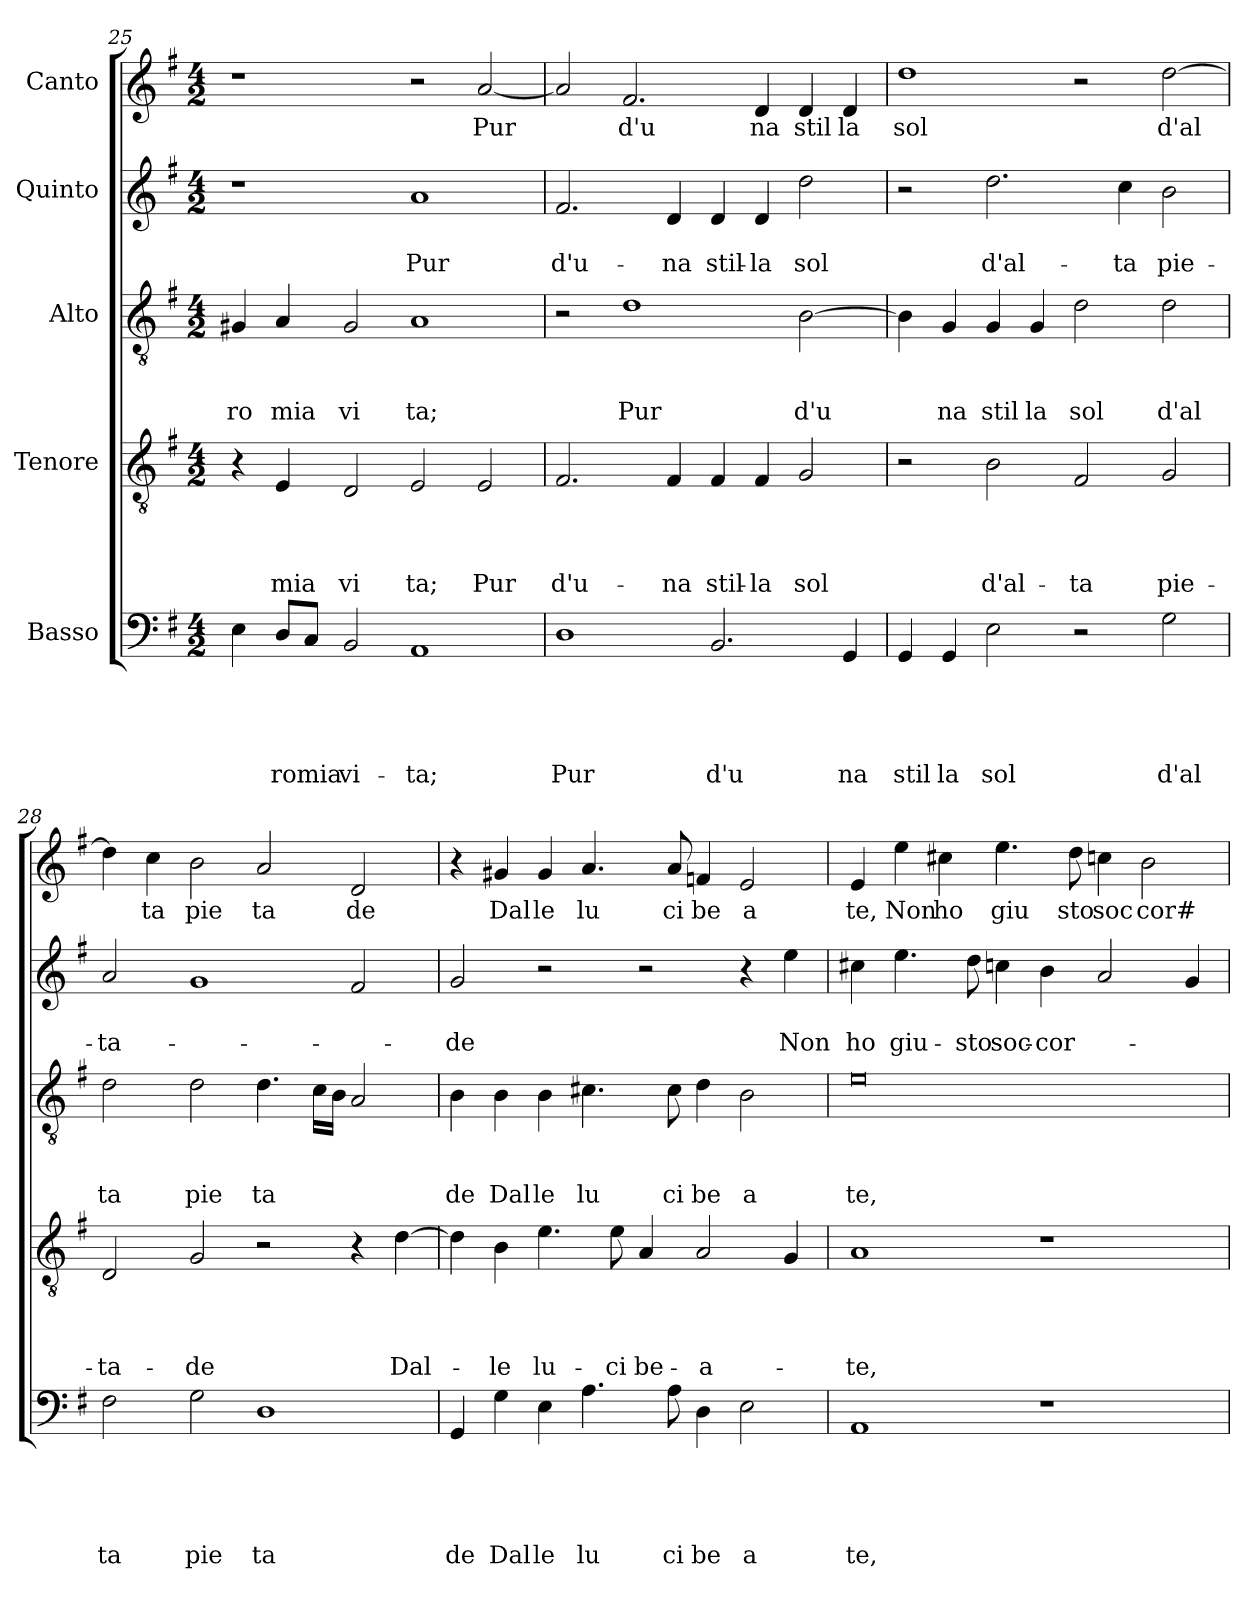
**kern	**text	**text	**text	**text	**text	**kern	**text	**text	**text	**text	**kern	**text	**text	**text	**kern	**text	**text	**kern	**text
*part5	*part5	*part5	*part5	*part5	*part5	*part4	*part4	*part4	*part4	*part4	*part3	*part3	*part3	*part3	*part2	*part2	*part2	*part1	*part1
*staff5	*staff5	*staff5	*staff5	*staff5	*staff5	*staff4	*staff4	*staff4	*staff4	*staff4	*staff3	*staff3	*staff3	*staff3	*staff2	*staff2	*staff2	*staff1	*staff1
*I"Basso	*	*	*	*	*	*I"Tenore	*	*	*	*	*I"Alto	*	*	*	*I"Quinto	*	*	*I"Canto	*
*clefF4	*	*	*	*	*	*clefGv2	*	*	*	*	*clefGv2	*	*	*	*clefG2	*	*	*clefG2	*
*k[f#]	*	*	*	*	*	*k[f#]	*	*	*	*	*k[f#]	*	*	*	*k[f#]	*	*	*k[f#]	*
*G:	*	*	*	*	*	*G:	*	*	*	*	*G:	*	*	*	*G:	*	*	*G:	*
*M4/2	*	*	*	*	*	*M4/2	*	*	*	*	*M4/2	*	*	*	*M4/2	*	*	*M4/2	*
=25	=25	=25	=25	=25	=25	=25	=25	=25	=25	=25	=25	=25	=25	=25	=25	=25	=25	=25	=25
!	!	!	!	!	!	!	!	!	!	!	!	!	!	!LO:LY:b	!	!	!	!	!
4E\	.	.	.	.	.	4r	.	.	.	.	4G#X/	.	.	ro	1r	.	.	1r	.
!	!	!	!	!	!LO:LY:b	!	!	!	!	!LO:LY:b	!	!	!	!LO:LY:b	!	!	!	!	!
8D/L	.	.	.	.	-ro	4E/	.	.	.	mia	4A/	.	.	mia	.	.	.	.	.
!	!	!	!	!	!LO:LY:b	!	!	!	!	!	!	!	!	!	!	!	!	!	!
8C/J	.	.	.	.	mia	.	.	.	.	.	.	.	.	.	.	.	.	.	.
!	!	!	!	!	!LO:LY:b	!	!	!	!	!LO:LY:b	!	!	!	!LO:LY:b	!	!	!	!	!
2BB/	.	.	.	.	vi-	2D/	.	.	.	vi	2G#/	.	.	vi	.	.	.	.	.
!	!	!	!	!	!LO:LY:b	!	!	!	!	!LO:LY:b	!	!	!	!LO:LY:b	!	!	!LO:LY:b	!	!
1AA	.	.	.	.	-ta;	2E/	.	.	.	ta;	1A	.	.	ta;	1a	.	Pur	2r	.
!	!	!	!	!	!	!	!	!	!	!LO:LY:b	!	!	!	!	!	!	!	!	!LO:LY:b
.	.	.	.	.	.	2E/	.	.	.	Pur	.	.	.	.	.	.	.	[>2a/	Pur
!!LO:PB:g=z
=26	=26	=26	=26	=26	=26	=26	=26	=26	=26	=26	=26	=26	=26	=26	=26	=26	=26	=26	=26
!	!	!	!	!	!LO:LY:b	!	!	!	!	!LO:LY:b	!	!	!	!	!	!	!LO:LY:b	!	!
1D	.	.	.	.	Pur	2.F#/	.	.	.	d'u-	2r	.	.	.	2.f#/	.	d'u-	2a/]	.
!	!	!	!	!	!	!	!	!	!	!	!	!	!	!LO:LY:b	!	!	!	!	!LO:LY:b
.	.	.	.	.	.	.	.	.	.	.	1d	.	.	Pur	.	.	.	2.f#/	d'u
!	!	!	!	!	!	!	!	!	!	!LO:LY:b	!	!	!	!	!	!	!LO:LY:b	!	!
.	.	.	.	.	.	4F#/	.	.	.	-na	.	.	.	.	4d/	.	-na	.	.
!	!	!	!	!	!LO:LY:b	!	!	!	!	!LO:LY:b	!	!	!	!	!	!	!LO:LY:b	!	!
2.BB/	.	.	.	.	d'u	4F#/	.	.	.	stil-	.	.	.	.	4d/	.	stil-	.	.
!	!	!	!	!	!	!	!	!	!	!LO:LY:b	!	!	!	!	!	!	!LO:LY:b	!	!LO:LY:b
.	.	.	.	.	.	4F#/	.	.	.	-la	.	.	.	.	4d/	.	-la	4d/	na
!	!	!	!	!	!	!	!	!	!	!LO:LY:b	!	!	!	!LO:LY:b	!	!	!LO:LY:b	!	!LO:LY:b
.	.	.	.	.	.	2G/	.	.	.	sol	[>2B\	.	.	d'u	2dd\	.	sol	4d/	stil
!	!	!	!	!	!LO:LY:b	!	!	!	!	!	!	!	!	!	!	!	!	!	!LO:LY:b
4GG/	.	.	.	.	na	.	.	.	.	.	.	.	.	.	.	.	.	4d/	la
=27	=27	=27	=27	=27	=27	=27	=27	=27	=27	=27	=27	=27	=27	=27	=27	=27	=27	=27	=27
!	!	!	!	!	!LO:LY:b	!	!	!	!	!	!	!	!	!	!	!	!	!	!LO:LY:b
4GG/	.	.	.	.	stil	2r	.	.	.	.	4B\]	.	.	.	2r	.	.	1dd	sol
!	!	!	!	!	!LO:LY:b	!	!	!	!	!	!	!	!	!LO:LY:b	!	!	!	!	!
4GG/	.	.	.	.	la	.	.	.	.	.	4G/	.	.	na	.	.	.	.	.
!	!	!	!	!	!LO:LY:b	!	!	!	!	!LO:LY:b	!	!	!	!LO:LY:b	!	!	!LO:LY:b	!	!
2E\	.	.	.	.	sol	2B\	.	.	.	d'al-	4G/	.	.	stil	2.dd\	.	d'al-	.	.
!	!	!	!	!	!	!	!	!	!	!	!	!	!	!LO:LY:b	!	!	!	!	!
.	.	.	.	.	.	.	.	.	.	.	4G/	.	.	la	.	.	.	.	.
!	!	!	!	!	!	!	!	!	!	!LO:LY:b	!	!	!	!LO:LY:b	!	!	!	!	!
2r	.	.	.	.	.	2F#/	.	.	.	-ta	2d\	.	.	sol	.	.	.	2r	.
!	!	!	!	!	!	!	!	!	!	!	!	!	!	!	!	!	!LO:LY:b	!	!
.	.	.	.	.	.	.	.	.	.	.	.	.	.	.	4cc\	.	-ta	.	.
!	!	!	!	!	!LO:LY:b	!	!	!	!	!LO:LY:b	!	!	!	!LO:LY:b	!	!	!LO:LY:b	!	!LO:LY:b
2G\	.	.	.	.	d'al	2G/	.	.	.	pie-	2d\	.	.	d'al	2b\	.	pie-	[>2dd\	d'al
=28	=28	=28	=28	=28	=28	=28	=28	=28	=28	=28	=28	=28	=28	=28	=28	=28	=28	=28	=28
!	!	!	!	!	!LO:LY:b	!	!	!	!	!LO:LY:b	!	!	!	!LO:LY:b	!	!	!LO:LY:b	!	!
2F#\	.	.	.	.	ta	2D/	.	.	.	-ta-	2d\	.	.	ta	2a/	.	-ta-	4dd\]	.
!	!	!	!	!	!	!	!	!	!	!	!	!	!	!	!	!	!	!	!LO:LY:b
.	.	.	.	.	.	.	.	.	.	.	.	.	.	.	.	.	.	4cc\	ta
!	!	!	!	!	!LO:LY:b	!	!	!	!	!LO:LY:b	!	!	!	!LO:LY:b	!	!	!	!	!LO:LY:b
2G\	.	.	.	.	pie	2G/	.	.	.	-de	2d\	.	.	pie	1g	.	.	2b\	pie
!	!	!	!	!	!LO:LY:b	!	!	!	!	!	!	!	!	!LO:LY:b	!	!	!	!	!LO:LY:b
1D	.	.	.	.	ta	2r	.	.	.	.	4.d\	.	.	ta	.	.	.	2a/	ta
.	.	.	.	.	.	.	.	.	.	.	16c\LL	.	.	.	.	.	.	.	.
.	.	.	.	.	.	.	.	.	.	.	16B\JJ	.	.	.	.	.	.	.	.
!	!	!	!	!	!	!	!	!	!	!	!	!	!	!	!	!	!	!	!LO:LY:b
.	.	.	.	.	.	4r	.	.	.	.	2A/	.	.	.	2f#/	.	.	2d/	de
!	!	!	!	!	!	!	!	!	!	!LO:LY:b	!	!	!	!	!	!	!	!	!
.	.	.	.	.	.	[>4d\	.	.	.	Dal-	.	.	.	.	.	.	.	.	.
=29	=29	=29	=29	=29	=29	=29	=29	=29	=29	=29	=29	=29	=29	=29	=29	=29	=29	=29	=29
!	!	!	!	!	!LO:LY:b	!	!	!	!	!	!	!	!	!LO:LY:b	!	!	!LO:LY:b	!	!
4GG/	.	.	.	.	de	4d\]	.	.	.	.	4B\	.	.	de	2g/	.	-de	4r	.
!	!	!	!	!	!LO:LY:b	!	!	!	!	!LO:LY:b	!	!	!	!LO:LY:b	!	!	!	!	!LO:LY:b
4G\	.	.	.	.	Dal	4B\	.	.	.	-le	4B\	.	.	Dal	.	.	.	4g#X/	Dal
!	!	!	!	!	!LO:LY:b	!	!	!	!	!LO:LY:b	!	!	!	!LO:LY:b	!	!	!	!	!LO:LY:b
4E\	.	.	.	.	le	4.e\	.	.	.	lu-	4B\	.	.	le	2r	.	.	4g#/	le
!	!	!	!	!	!LO:LY:b	!	!	!	!	!	!	!	!	!LO:LY:b	!	!	!	!	!LO:LY:b
4.A\	.	.	.	.	lu	.	.	.	.	.	4.c#X\	.	.	lu	.	.	.	4.a/	lu
!	!	!	!	!	!	!	!	!	!	!LO:LY:b	!	!	!	!	!	!	!	!	!
.	.	.	.	.	.	8e\	.	.	.	-ci	.	.	.	.	.	.	.	.	.
!	!	!	!	!	!	!	!	!	!	!LO:LY:b	!	!	!	!	!	!	!	!	!
.	.	.	.	.	.	4A/	.	.	.	be-	.	.	.	.	2r	.	.	.	.
!	!	!	!	!	!LO:LY:b	!	!	!	!	!	!	!	!	!LO:LY:b	!	!	!	!	!LO:LY:b
8A\	.	.	.	.	ci	.	.	.	.	.	8c#\	.	.	ci	.	.	.	8a/	ci
!	!	!	!	!	!LO:LY:b	!	!	!	!	!LO:LY:b	!	!	!	!LO:LY:b	!	!	!	!	!LO:LY:b
4D\	.	.	.	.	be	2A/	.	.	.	-a-	4d\	.	.	be	.	.	.	4fn/	be
!	!	!	!	!	!LO:LY:b	!	!	!	!	!	!	!	!	!LO:LY:b	!	!	!	!	!LO:LY:b
2E\	.	.	.	.	a	.	.	.	.	.	2B\	.	.	a	4r	.	.	2e/	a
!	!	!	!	!	!	!	!	!	!	!	!	!	!	!	!	!	!LO:LY:b	!	!
.	.	.	.	.	.	4G/	.	.	.	.	.	.	.	.	4ee\	.	Non	.	.
=30	=30	=30	=30	=30	=30	=30	=30	=30	=30	=30	=30	=30	=30	=30	=30	=30	=30	=30	=30
!	!	!	!	!	!LO:LY:b	!	!	!	!	!LO:LY:b	!	!	!	!LO:LY:b	!	!	!LO:LY:b	!	!LO:LY:b
1AA	.	.	.	.	te,	1A	.	.	.	-te,	0e	.	.	te,	4cc#X\	.	ho	4e/	te,
!	!	!	!	!	!	!	!	!	!	!	!	!	!	!	!	!	!LO:LY:b	!	!LO:LY:b
.	.	.	.	.	.	.	.	.	.	.	.	.	.	.	4.ee\	.	giu-	4ee\	Non
!	!	!	!	!	!	!	!	!	!	!	!	!	!	!	!	!	!	!	!LO:LY:b
.	.	.	.	.	.	.	.	.	.	.	.	.	.	.	.	.	.	4cc#X\	ho
!	!	!	!	!	!	!	!	!	!	!	!	!	!	!	!	!	!LO:LY:b	!	!
.	.	.	.	.	.	.	.	.	.	.	.	.	.	.	8dd\	.	-sto	.	.
!	!	!	!	!	!	!	!	!	!	!	!	!	!	!	!	!	!LO:LY:b	!	!LO:LY:b
.	.	.	.	.	.	.	.	.	.	.	.	.	.	.	4ccn\	.	soc-	4.ee\	giu
!	!	!	!	!	!	!	!	!	!	!	!	!	!	!	!	!	!LO:LY:b	!	!
1r	.	.	.	.	.	1r	.	.	.	.	.	.	.	.	4b\	.	-cor-	.	.
!	!	!	!	!	!	!	!	!	!	!	!	!	!	!	!	!	!	!	!LO:LY:b
.	.	.	.	.	.	.	.	.	.	.	.	.	.	.	.	.	.	8dd\	sto
!	!	!	!	!	!	!	!	!	!	!	!	!	!	!	!	!	!	!	!LO:LY:b
.	.	.	.	.	.	.	.	.	.	.	.	.	.	.	2a/	.	.	4ccn\	soc
!	!	!	!	!	!	!	!	!	!	!	!	!	!	!	!	!	!	!	!LO:LY:b
.	.	.	.	.	.	.	.	.	.	.	.	.	.	.	.	.	.	2b\	cor#
.	.	.	.	.	.	.	.	.	.	.	.	.	.	.	4g/	.	.	.	.
=	=	=	=	=	=	=	=	=	=	=	=	=	=	=	=	=	=	=	=
*-	*-	*-	*-	*-	*-	*-	*-	*-	*-	*-	*-	*-	*-	*-	*-	*-	*-	*-	*-
